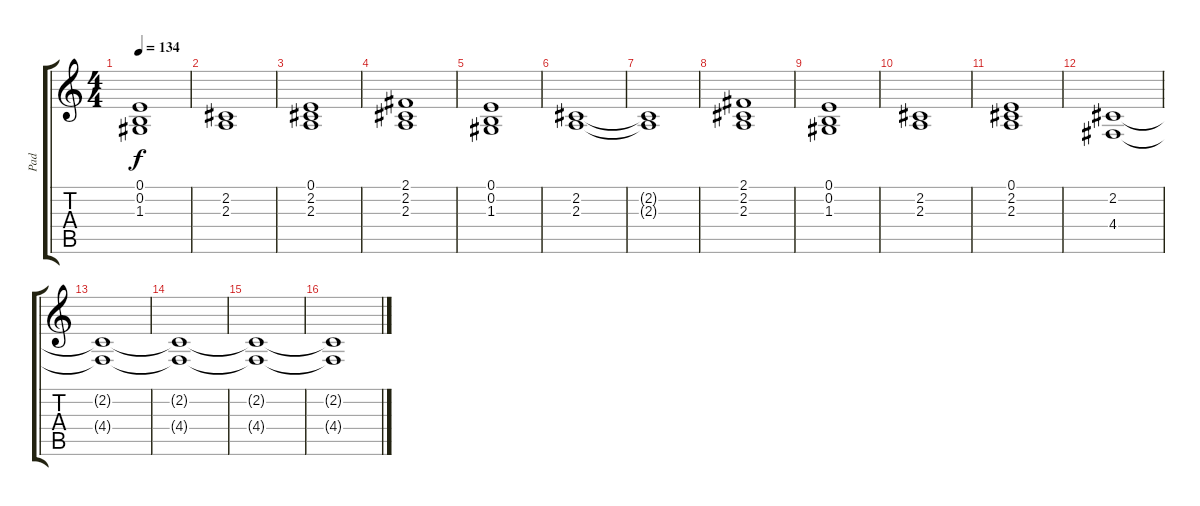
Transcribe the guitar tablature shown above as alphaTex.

\track ("Pad" "Pad") {instrument synthstrings1}
\staff {score tabs}
\tuning (E4 B3 G3 D3 A2 E2) {hide}
\ts (4 4)
\tempo 134
\clef g2
\ks c
(0.1 0.2 1.3).1{dy f} |
(2.2 2.3).1 |
(0.1 2.2 2.3).1 |
(2.1 2.2 2.3).1 |
(0.1 0.2 1.3).1 |
(2.2 2.3).1 |
(2.2{t} 2.3{t}).1 |
(2.1 2.2 2.3).1 |
(0.1 0.2 1.3).1 |
(2.2 2.3).1 |
(0.1 2.2 2.3).1 |
(2.2 4.4).1 |
(2.2{t} 4.4{t}).1 |
(2.2{t} 4.4{t}).1 |
(2.2{t} 4.4{t}).1 |
(2.2{t} 4.4{t}).1
